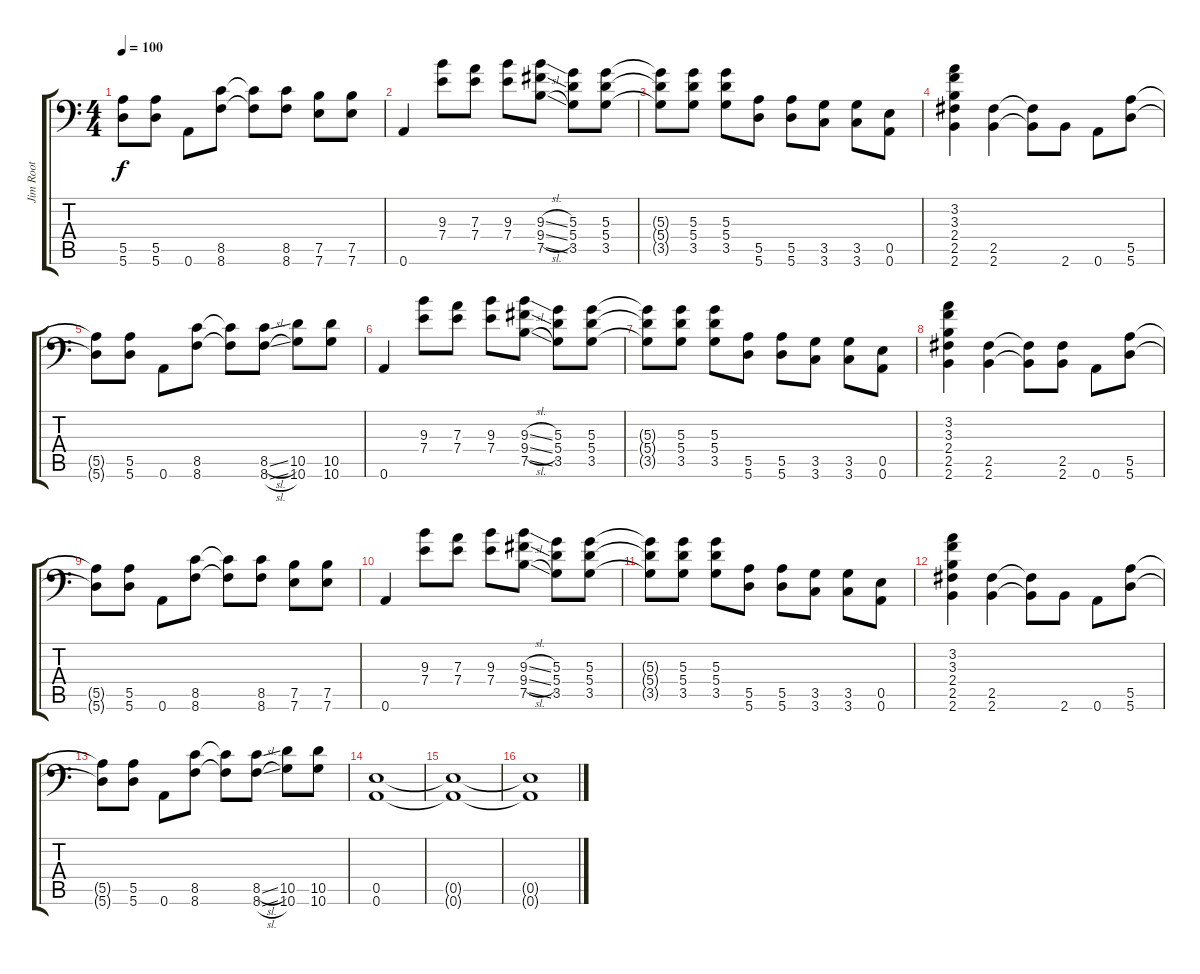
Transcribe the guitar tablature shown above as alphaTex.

\track ("Jim Root" "Jim Root") {instrument distortionguitar}
\staff {score tabs}
\tuning (B3 Gb3 D3 A2 E2 A1) {hide}
\ts (4 4)
\tempo 100
\clef f4
\ks c
(5.5{t} 5.6{t}).8{dy f} (5.5 5.6).8 0.6.8 (8.5 8.6).8 (8.5{t} 8.6{t}).8 (8.5 8.6).8 (7.5 7.6).8 (7.5 7.6).8 |
0.6.4 (9.3 7.4).8 (7.3 7.4).8 (9.3 7.4).8 (9.3{sl} 9.4{sl} 7.5{sl}).8 (5.3 5.4 3.5).8 (5.3 5.4 3.5).8 |
(5.3{t} 5.4{t} 3.5{t}).8 (5.3 5.4 3.5).8 (5.3 5.4 3.5).8 (5.5 5.6).8 (5.5 5.6).8 (3.5 3.6).8 (3.5 3.6).8 (0.5 0.6).8 |
(3.2 3.3 2.4 2.5 2.6).4 (2.5 2.6).4 (2.5{t} 2.6{t}).8 2.6.8 0.6.8 (5.5 5.6).8 |
(5.5{t} 5.6{t}).8 (5.5 5.6).8 0.6.8 (8.5 8.6).8 (8.5{t} 8.6{t}).8 (8.5{sl} 8.6{sl}).8 (10.5 10.6).8 (10.5 10.6).8 |
0.6.4 (9.3 7.4).8 (7.3 7.4).8 (9.3 7.4).8 (9.3{sl} 9.4{sl} 7.5{sl}).8 (5.3 5.4 3.5).8 (5.3 5.4 3.5).8 |
(5.3{t} 5.4{t} 3.5{t}).8 (5.3 5.4 3.5).8 (5.3 5.4 3.5).8 (5.5 5.6).8 (5.5 5.6).8 (3.5 3.6).8 (3.5 3.6).8 (0.5 0.6).8 |
(3.2 3.3 2.4 2.5 2.6).4 (2.5 2.6).4 (2.5{t} 2.6{t}).8 (2.5 2.6).8 0.6.8 (5.5 5.6).8 |
(5.5{t} 5.6{t}).8 (5.5 5.6).8 0.6.8 (8.5 8.6).8 (8.5{t} 8.6{t}).8 (8.5 8.6).8 (7.5 7.6).8 (7.5 7.6).8 |
0.6.4 (9.3 7.4).8 (7.3 7.4).8 (9.3 7.4).8 (9.3{sl} 9.4{sl} 7.5{sl}).8 (5.3 5.4 3.5).8 (5.3 5.4 3.5).8 |
(5.3{t} 5.4{t} 3.5{t}).8 (5.3 5.4 3.5).8 (5.3 5.4 3.5).8 (5.5 5.6).8 (5.5 5.6).8 (3.5 3.6).8 (3.5 3.6).8 (0.5 0.6).8 |
(3.2 3.3 2.4 2.5 2.6).4 (2.5 2.6).4 (2.5{t} 2.6{t}).8 2.6.8 0.6.8 (5.5 5.6).8 |
(5.5{t} 5.6{t}).8 (5.5 5.6).8 0.6.8 (8.5 8.6).8 (8.5{t} 8.6{t}).8 (8.5{sl} 8.6{sl}).8 (10.5 10.6).8 (10.5 10.6).8 |
(0.5 0.6).1 |
(0.5{t} 0.6{t}).1 |
(0.5{t} 0.6{t}).1
